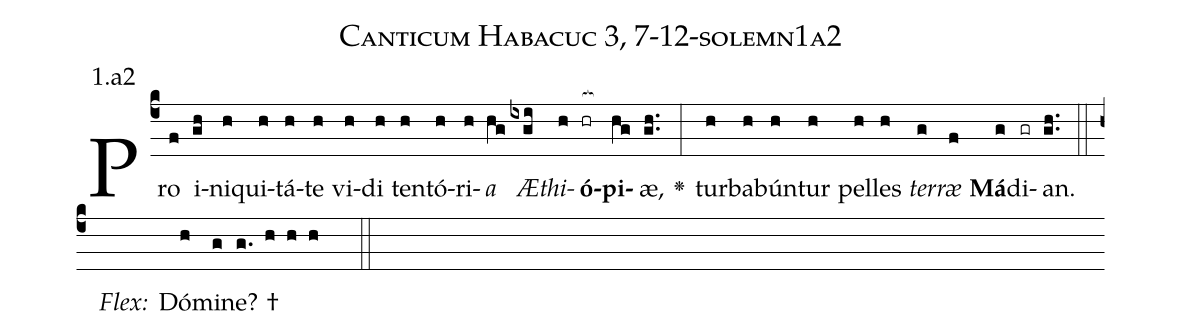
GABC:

name: Canticum Habacuc 3, 7-12-solemn1a2;
annotation: 1.a2;
%%
(c4)Pro(f) i(gh)ni(h)qui(h)tá(h)te(h) vi(h)di(h) ten(h)tó(h)ri(h)<i>a</i>(hg) <i>Æ</i>(ixgi)<i>thi</i>(h)<b>ó</b>(hr[ocb:1{])<b>pi</b>(hg[ocb:0}])æ,(gh..) <v>\greheightstar</v>(:) tur(h)ba(h)bún(h)tur(h) pel(h)les(h) <i>ter</i>(g)<i>ræ</i>(f) <b>Má</b>(g)di(gr)an.(gh..) (::)
<i>Flex:</i>()  Dó(h)mi(g)ne? †(g. h h h  ::)

%E(h) u(h) o(g) u(f) a(g) e.(gh..) (::)
